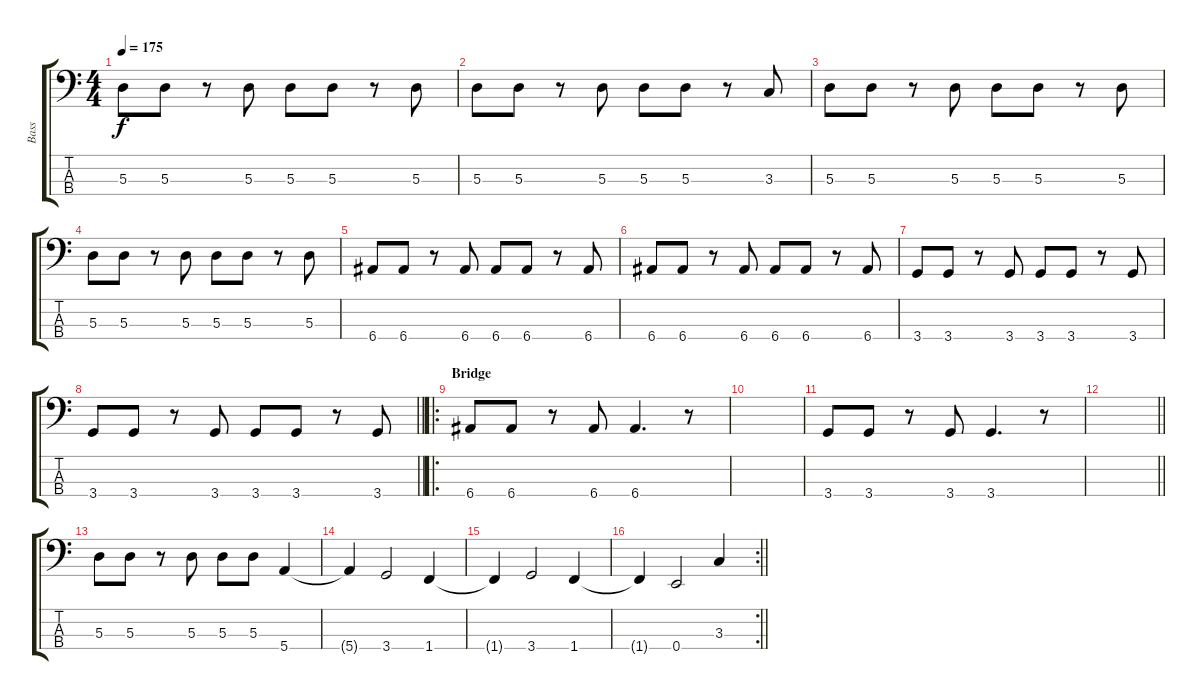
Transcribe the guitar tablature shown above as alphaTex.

\track ("Bass" "Bass") {instrument electricbassfinger}
\staff {score tabs}
\tuning (G2 D2 A1 E1) {hide}
\ts (4 4)
\tempo 175
\clef f4
\ks c
5.3.8{dy f} 5.3.8 r.8 5.3.8 5.3.8 5.3.8 r.8 5.3.8 |
5.3.8 5.3.8 r.8 5.3.8 5.3.8 5.3.8 r.8 3.3.8 |
5.3.8 5.3.8 r.8 5.3.8 5.3.8 5.3.8 r.8 5.3.8 |
5.3.8 5.3.8 r.8 5.3.8 5.3.8 5.3.8 r.8 5.3.8 |
6.4.8 6.4.8 r.8 6.4.8 6.4.8 6.4.8 r.8 6.4.8 |
6.4.8 6.4.8 r.8 6.4.8 6.4.8 6.4.8 r.8 6.4.8 |
3.4.8 3.4.8 r.8 3.4.8 3.4.8 3.4.8 r.8 3.4.8 |
\barLineRight lightlight
3.4.8 3.4.8 r.8 3.4.8 3.4.8 3.4.8 r.8 3.4.8 |
\ro
\section ("" "Bridge")
6.4.8 6.4.8 r.8 6.4.8 6.4.4{d} r.8 |
|
3.4.8 3.4.8 r.8 3.4.8 3.4.4{d} r.8 |
\barLineRight lightlight
|
5.3.8 5.3.8 r.8 5.3.8 5.3.8 5.3.8 5.4.4 |
5.4{t}.4 3.4.2 1.4.4 |
1.4{t}.4 3.4.2 1.4.4 |
\rc 2
\barLineRight lightlight
1.4{t}.4 0.4.2 3.3.4
